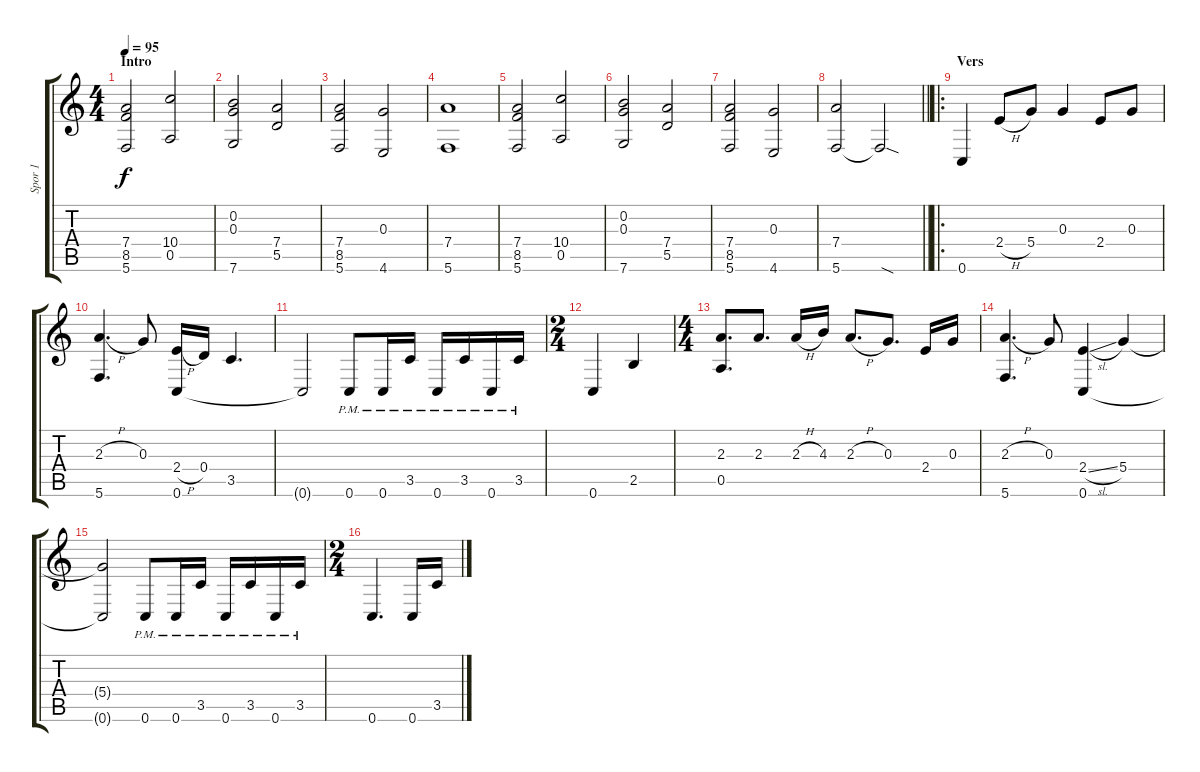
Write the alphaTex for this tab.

\track ("Spor 1" "Spor 1") {instrument acousticguitarsteel}
\staff {score tabs}
\tuning (E4 B3 G3 D3 A2 C2) {hide}
\ts (4 4)
\section ("" "Intro")
\tempo 95
\clef g2
\ks c
(7.4 8.5 5.6).2{dy f instrument acousticguitarsteel} (10.4 0.5).2 |
(0.2 0.3 7.6).2 (7.4 5.5).2 |
(7.4 8.5 5.6).2 (0.3 4.6).2 |
(7.4 5.6).1 |
(7.4 8.5 5.6).2 (10.4 0.5).2 |
(0.2 0.3 7.6).2 (7.4 5.5).2 |
(7.4 8.5 5.6).2 (0.3 4.6).2 |
\barLineRight lightlight
(7.4 5.6).2 5.6{sod t}.2 |
\ro
\section ("" "Vers")
0.6.4 2.4{h}.8 5.4.8 0.3.4 2.4.8 0.3.8 |
(2.3{h} 5.6).4{d} 0.3.8 (2.4{h} 0.6).16 0.4.16 3.5.4{d} |
0.6{t}.2 0.6{pm}.8 0.6{pm}.16 3.5{pm}.16 0.6{pm}.16 3.5{pm}.16 0.6{pm}.16 3.5{pm}.16 |
\ts (2 4)
0.6.4 2.5.4 |
\ts (4 4)
(2.3 0.5).8{d} 2.3.8{d} 2.3{h}.16 4.3.16 2.3{h}.8{d} 0.3.8{d} 2.4.16 0.3.16 |
(2.3{h} 5.6).4{d} 0.3.8 (2.4{sl} 0.6).4 5.4.4 |
(5.4{t} 0.6{t}).2 0.6{pm}.8 0.6{pm}.16 3.5{pm}.16 0.6{pm}.16 3.5{pm}.16 0.6{pm}.16 3.5{pm}.16 |
\ts (2 4)
0.6.4{d} 0.6.16 3.5.16
